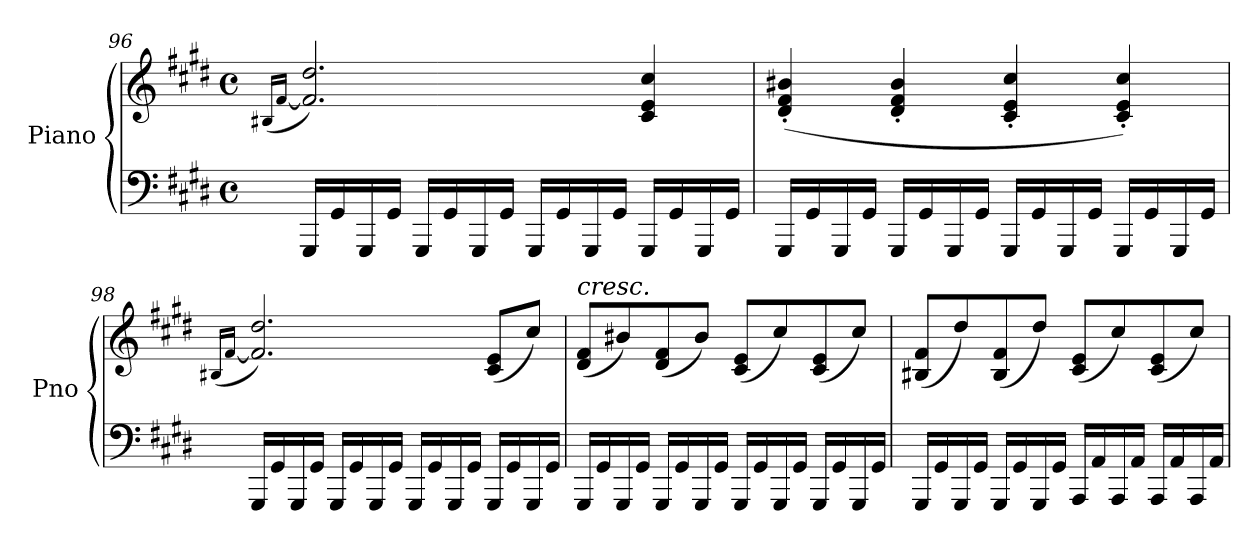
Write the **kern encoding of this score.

**kern	**kern	**dynam
*part1	*part1	*part1
*staff2	*staff1	*staff1/2
*I"Piano	*	*
*I'Pno	*	*
*clefF4	*clefG2	*
*k[f#c#g#d#]	*k[f#c#g#d#]	*
*M4/4	*M4/4	*
*met(c)	*met(c)	*
=96	=96	=96
.	(>16qB#X/LL	.
.	[16qf#/JJ	.
16GGG#/LL	2.f#/] 2.dd#/)	.
16GG#/	.	.
16GGG#/	.	.
16GG#/JJ	.	.
16GGG#/LL	.	.
16GG#/	.	.
16GGG#/	.	.
16GG#/JJ	.	.
16GGG#/LL	.	.
16GG#/	.	.
16GGG#/	.	.
16GG#/JJ	.	.
16GGG#/LL	4c#/ 4e/ 4cc#/	.
16GG#/	.	.
16GGG#/	.	.
16GG#/JJ	.	.
=97	=97	=97
16GGG#/LL	(4d#/' 4f#/' 4b#X/'	.
16GG#/	.	.
16GGG#/	.	.
16GG#/JJ	.	.
16GGG#/LL	4d#/' 4f#/' 4b#/'	.
16GG#/	.	.
16GGG#/	.	.
16GG#/JJ	.	.
16GGG#/LL	4c#/' 4e/' 4cc#/'	.
16GG#/	.	.
16GGG#/	.	.
16GG#/JJ	.	.
16GGG#/LL	4c#/' 4e/' 4cc#/')	.
16GG#/	.	.
16GGG#/	.	.
16GG#/JJ	.	.
!!LO:LB:g=z
=98	=98	=98
.	(>16qB#X/LL	.
.	[16qf#/JJ	.
16GGG#/LL	2.f#/] 2.dd#/)	.
16GG#/	.	.
16GGG#/	.	.
16GG#/JJ	.	.
16GGG#/LL	.	.
16GG#/	.	.
16GGG#/	.	.
16GG#/JJ	.	.
16GGG#/LL	.	.
16GG#/	.	.
16GGG#/	.	.
16GG#/JJ	.	.
16GGG#/LL	(8c#/ 8e/L	.
16GG#/	.	.
16GGG#/	8cc#/J)	.
16GG#/JJ	.	.
=99	=99	=99
!	!LO:TX:a:i:t=cresc.	!
16GGG#/LL	(8d#/ 8f#/L	.
16GG#/	.	.
16GGG#/	8b#X/)	.
16GG#/JJ	.	.
16GGG#/LL	(8d#/ 8f#/	.
16GG#/	.	.
16GGG#/	8b#/J)	.
16GG#/JJ	.	.
16GGG#/LL	(8c#/ 8e/L	.
16GG#/	.	.
16GGG#/	8cc#/)	.
16GG#/JJ	.	.
16GGG#/LL	(8c#/ 8e/	.
16GG#/	.	.
16GGG#/	8cc#/J)	.
16GG#/JJ	.	.
=100	=100	=100
16GGG#/LL	(8B#X/ 8f#/L	.
16GG#/	.	.
16GGG#/	8dd#/)	.
16GG#/JJ	.	.
16GGG#/LL	(8B#/ 8f#/	.
16GG#/	.	.
16GGG#/	8dd#/J)	.
16GG#/JJ	.	.
!	!	!LO:DY:a=2
16AAA/LL	(8c#/ 8e/L	other-dynamics
16AA/	.	.
16AAA/	8cc#/)	.
16AA/JJ	.	.
16AAA/LL	(8c#/ 8e/	.
16AA/	.	.
16AAA/	8cc#/J)	.
16AA/JJ	.	.
=	=	=
*-	*-	*-
